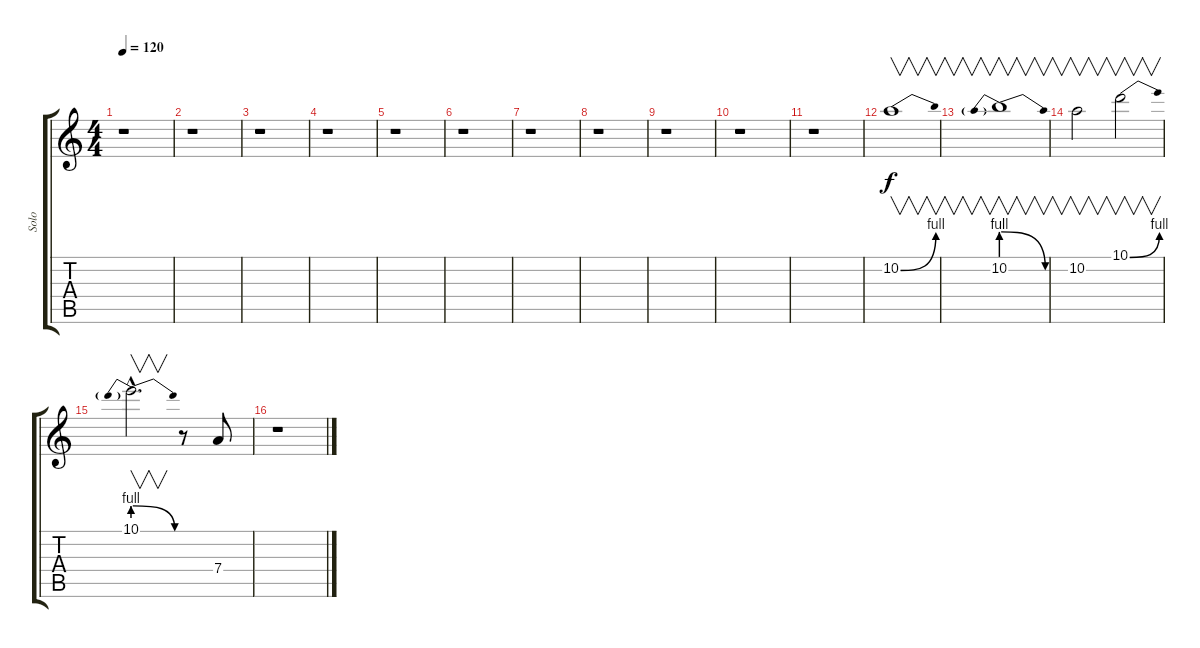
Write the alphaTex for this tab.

\track ("Solo" "Solo") {instrument distortionguitar}
\staff {score tabs}
\tuning (E4 B3 G3 D3 A2 E2) {hide}
\ts (4 4)
\tempo 120
\clef g2
\ks c
r.1{dy f} |
r.1 |
r.1 |
r.1 |
r.1 |
r.1 |
r.1 |
r.1 |
r.1 |
r.1 |
r.1 |
10.2{be (bend 0 0 60 4)}.1{v} |
10.2{be (prebendrelease 0 4 60 0)}.1{v} |
10.2.2{v} 10.1{be (bend 0 0 60 4)}.2{v} |
10.1{be (prebendrelease 0 4 60 0) hac}.2{v d} r.8 7.4.8 |
r.1
